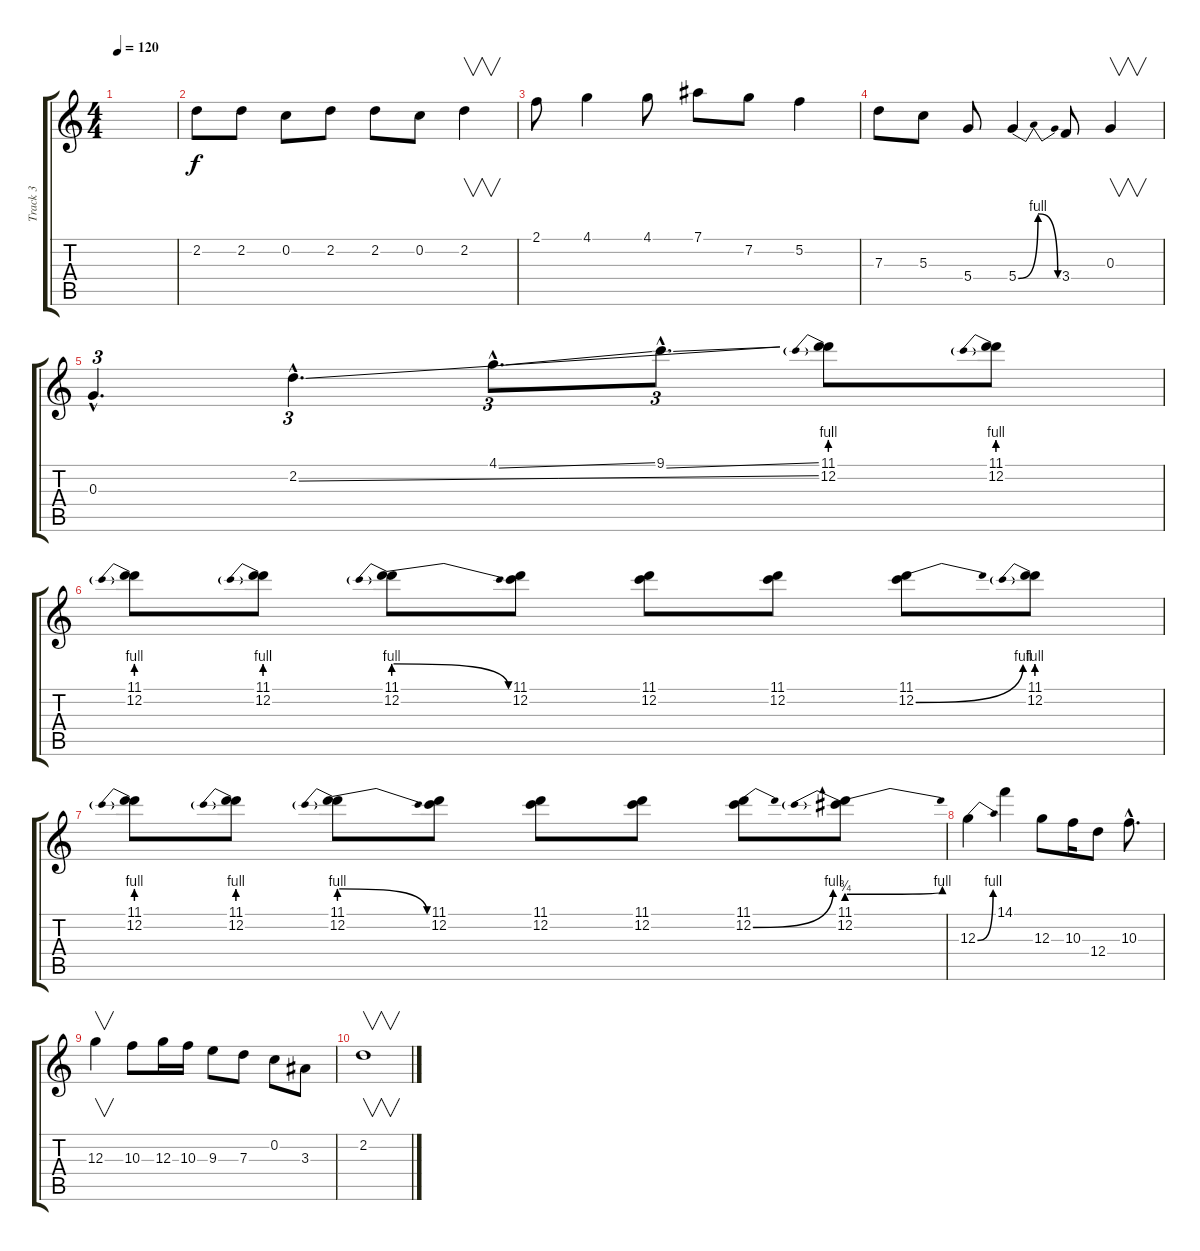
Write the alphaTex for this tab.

\track ("Track 3" "Track 3") {instrument overdrivenguitar}
\staff {score tabs}
\tuning (Eb4 C4 G3 D3 A2 D2) {hide}
\ts (4 4)
\tempo 120
\clef g2
\ks c
|
2.2.8 2.2.8 0.2.8 2.2.8 2.2.8 0.2.8 2.2.4{v} |
2.1.8 4.1.4 4.1.8 7.1.8 7.2.8 5.2.4 |
7.3.8 5.3.8 5.4.8 5.4{be (bendrelease 0 0 30 4 30 4 60 0)}.4 3.4.8 0.3.4{v} |
0.3{hac}.4{d tu (3 2)} 2.2{ss hac}.4{d tu (3 2)} 4.1{ss hac}.8{d tu (3 2)} 9.1{ss hac}.8{d tu (3 2)} (11.1 12.2{be (prebend 0 4 60 4)}).8 (11.1 12.2{be (prebend 0 4 60 4)}).8 |
(11.1 12.2{be (prebend 0 4 60 4)}).8 (11.1 12.2{be (prebend 0 4 60 4)}).8 (11.1 12.2{be (prebendrelease 0 4 60 0)}).8 (11.1 12.2).8 (11.1 12.2).8 (11.1 12.2).8 (11.1 12.2{be (bend 0 0 60 4)}).8 (11.1 12.2{be (prebend 0 4 60 4)}).8 |
(11.1 12.2{be (prebend 0 4 60 4)}).8 (11.1 12.2{be (prebend 0 4 60 4)}).8 (11.1 12.2{be (prebendrelease 0 4 60 0)}).8 (11.1 12.2).8 (11.1 12.2).8 (11.1 12.2).8 (11.1 12.2{be (bend 0 0 60 4)}).8 (11.1 12.2{be (prebendbend 0 3 60 4)}).8 |
12.3{be (bend 0 0 60 4)}.4 14.1.4 12.3.8 10.3.16 12.4.8 10.3{hac}.8{d} |
12.3.4{v} 10.3.8 12.3.16 10.3.16 9.3.8 7.3.8 0.2.8 3.3.8 |
2.2.1{v}
